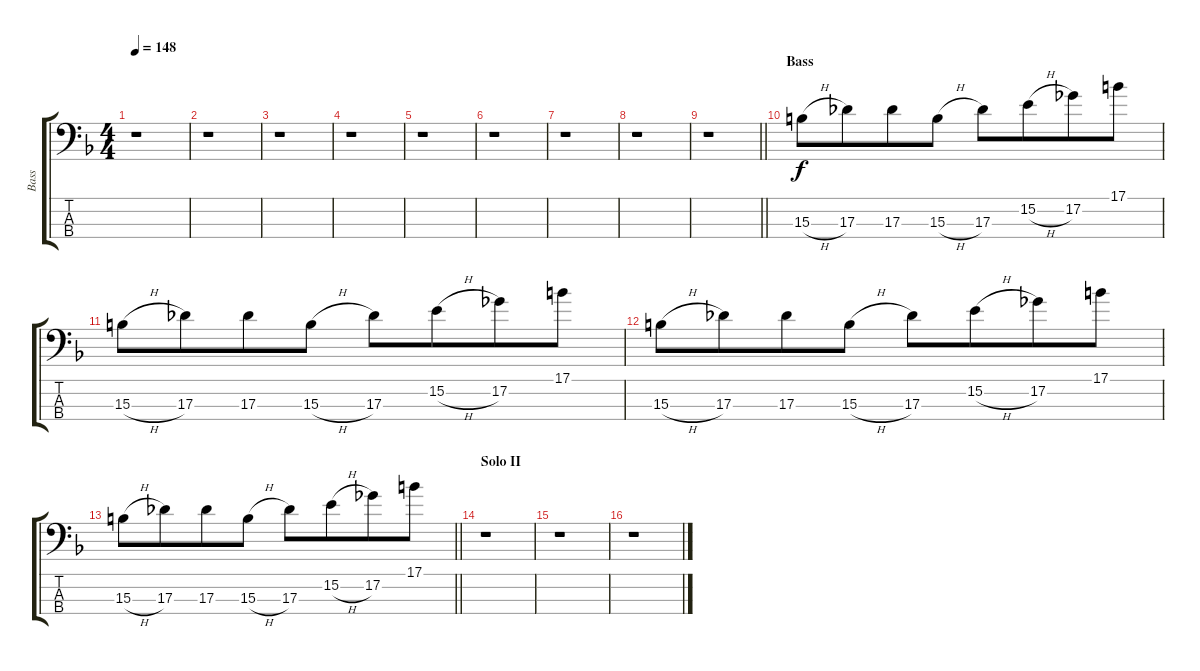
\track ("Bass" "Bass") {instrument electricbassfinger}
\staff {score tabs}
\tuning (Gb2 Db2 Ab1 Eb1) {hide}
\ts (4 4)
\tempo 148
\clef f4
\ks dminor
r.1{dy f} |
r.1 |
r.1 |
r.1 |
r.1 |
r.1 |
r.1 |
r.1 |
\barLineRight lightlight
r.1 |
\section ("" "Bass")
15.3{h}.8 17.3.8{beam merge} 17.3.8 15.3{h}.8 17.3.8 15.2{h}.8{beam merge} 17.2.8 17.1.8 |
15.3{h}.8 17.3.8{beam merge} 17.3.8 15.3{h}.8 17.3.8 15.2{h}.8{beam merge} 17.2.8 17.1.8 |
15.3{h}.8 17.3.8{beam merge} 17.3.8 15.3{h}.8 17.3.8 15.2{h}.8{beam merge} 17.2.8 17.1.8 |
\barLineRight lightlight
15.3{h}.8 17.3.8{beam merge} 17.3.8 15.3{h}.8 17.3.8 15.2{h}.8{beam merge} 17.2.8 17.1.8 |
\section ("" "Solo II")
r.1 |
r.1 |
r.1
